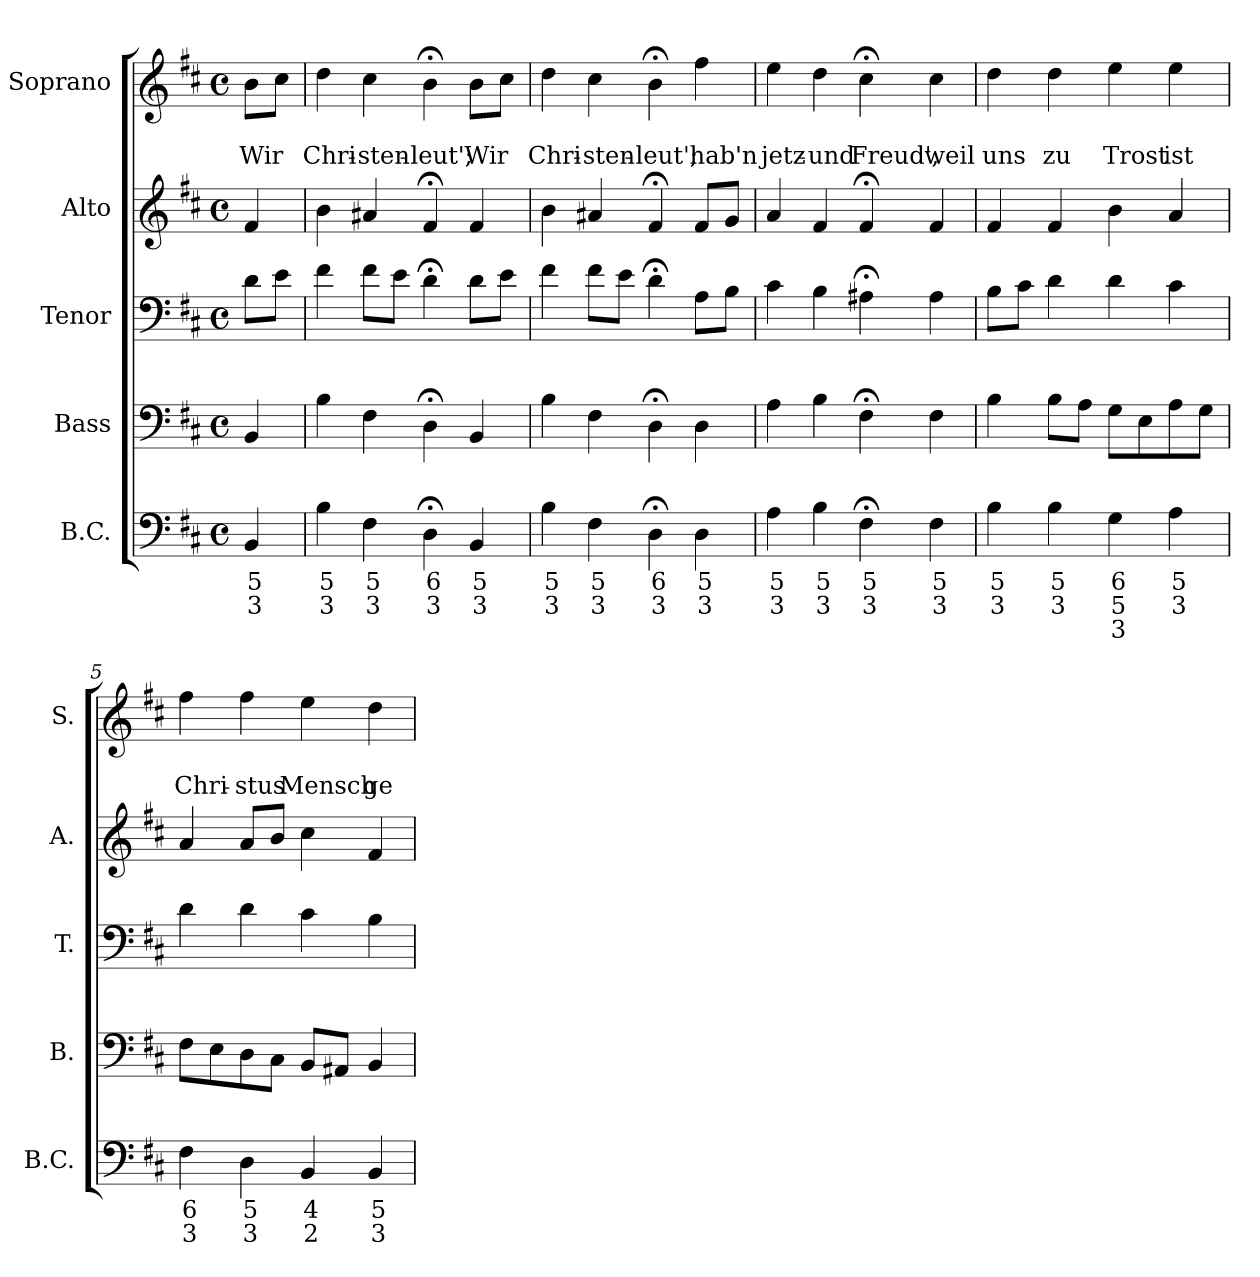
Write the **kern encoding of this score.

**kern	**text	**text	**text	**kern	**kern	**kern	**kern	**text	**text
*part5	*part5	*part5	*part5	*part4	*part3	*part2	*part1	*part1	*part1
*staff5	*staff5	*staff5	*staff5	*staff4	*staff3	*staff2	*staff1	*staff1	*staff1
*I"B.C.	*	*	*	*I"Bass	*I"Tenor	*I"Alto	*I"Soprano	*	*
*I'B.C.	*	*	*	*I'B.	*I'T.	*I'A.	*I'S.	*	*
*clefF4	*	*	*	*clefF4	*clefF4	*clefG2	*clefG2	*	*
*k[f#c#]	*	*	*	*k[f#c#]	*k[f#c#]	*k[f#c#]	*k[f#c#]	*	*
*b:	*	*	*	*D:	*D:	*D:	*b:	*	*
*M4/4	*	*	*	*M4/4	*M4/4	*M4/4	*M4/4	*	*
*met(c)	*	*	*	*met(c)	*met(c)	*met(c)	*met(c)	*	*
=	=	=	=	=	=	=	=	=	=
4BBi	5	3	.	4BB/	8d\L	4f#/	8b\L	.	Wir
.	.	.	.	.	8e\J	.	8cc#\J	.	.
=1	=1	=1	=1	=1	=1	=1	=1	=1	=1
4Bi	5	3	.	4B\	4f#\	4b\	4dd\	.	Chri-
4F#i	5	3	.	4F#\	8f#\L	4a#X/	4cc#\	.	-sten-
.	.	.	.	.	8e\J	.	.	.	.
4D;<i	6	3	.	4D;<\	4d;<\	4f#;</	4b;<\	.	-leut';
4BBi	5	3	.	4BB/	8d\L	4f#/	8b\L	.	Wir
.	.	.	.	.	8e\J	.	8cc#\J	.	.
=2	=2	=2	=2	=2	=2	=2	=2	=2	=2
4Bi	5	3	.	4B\	4f#\	4b\	4dd\	.	Chri-
4F#i	5	3	.	4F#\	8f#\L	4a#X/	4cc#\	.	-sten-
.	.	.	.	.	8e\J	.	.	.	.
4D;<i	6	3	.	4D;<\	4d;<\	4f#;</	4b;<\	.	-leut';
4Di	5	3	.	4D\	8A\L	8f#/L	4ff#\	.	hab'n
.	.	.	.	.	8B\J	8g/J	.	.	.
=3	=3	=3	=3	=3	=3	=3	=3	=3	=3
4Ai	5	3	.	4A\	4c#\	4a/	4ee\	.	jetz-
4Bi	5	3	.	4B\	4B\	4f#/	4dd\	.	-und
4F#;<i	5	3	.	4F#;<\	4A#X;<\	4f#;</	4cc#;<\	.	Freud',
4F#i	5	3	.	4F#\	4A#\	4f#/	4cc#\	.	weil
=4	=4	=4	=4	=4	=4	=4	=4	=4	=4
4Bi	5	3	.	4B\	8B\L	4f#/	4dd\	.	uns
.	.	.	.	.	8c#\J	.	.	.	.
4Bi	5	3	.	8B\L	4d\	4f#/	4dd\	.	zu
.	.	.	.	8A\J	.	.	.	.	.
4Gi	6	5	3	8G\L	4d\	4b\	4ee\	.	Trost
.	.	.	.	8E\	.	.	.	.	.
4Ai	5	3	.	8A\	4c#\	4a/	4ee\	.	ist
.	.	.	.	8G\J	.	.	.	.	.
!!LO:LB:g=z
=5	=5	=5	=5	=5	=5	=5	=5	=5	=5
4F#i	6	3	.	8F#\L	4d\	4a/	4ff#\	.	Chri-
.	.	.	.	8E\	.	.	.	.	.
4Di	5	3	.	8D\	4d\	8a/L	4ff#\	.	-stus
.	.	.	.	8C#\J	.	8b/J	.	.	.
4BBi	4	2	.	8BB/L	4c#\	4cc#\	4ee\	.	Mensch
.	.	.	.	8AA#X/J	.	.	.	.	.
4BBi	5	3	.	4BB/	4B\	4f#/	4dd\	.	ge-
=	=	=	=	=	=	=	=	=	=
*-	*-	*-	*-	*-	*-	*-	*-	*-	*-
